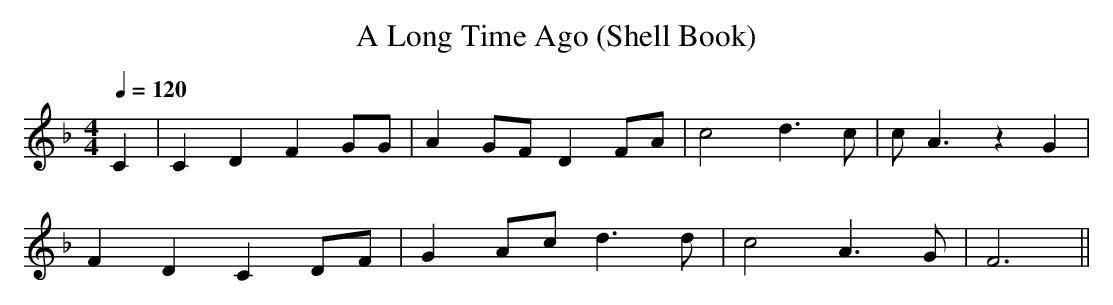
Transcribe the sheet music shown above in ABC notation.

X:1
T:A Long Time Ago (Shell Book)
M:4/4
L:1/8
Q:1/4=120
K:F
C2|\
C2D2 F2GG|A2GF D2FA|c4 d3c|cA3 z2G2|
F2D2 C2DF|G2Ac d3d |c4 A3G|F6||
